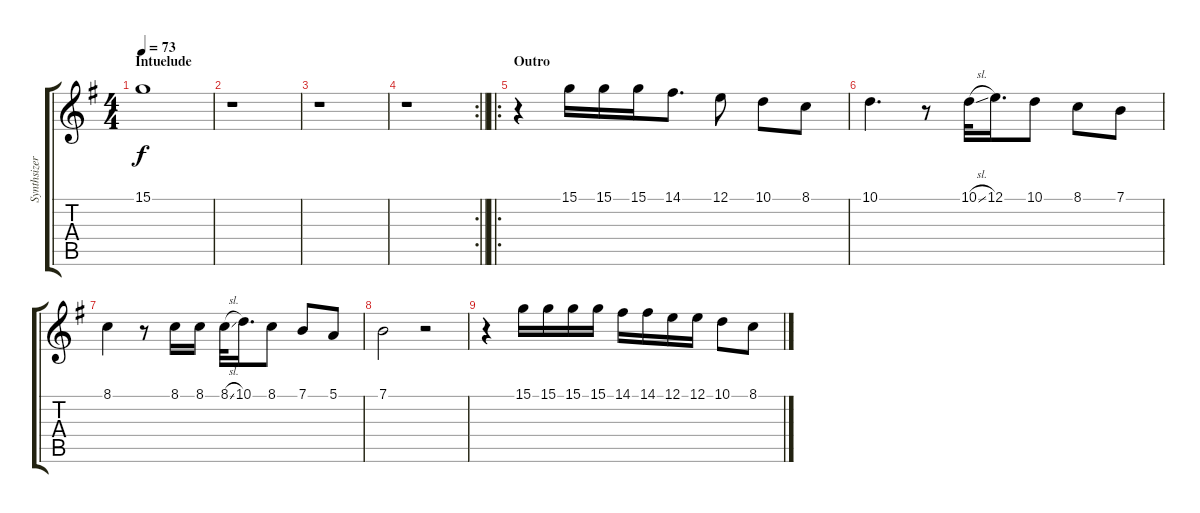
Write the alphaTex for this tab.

\track ("Synthsizer" "Synthsizer") {instrument ocarina}
\staff {score tabs}
\tuning (E4 B3 G3 D3 A2 E2) {hide}
\ts (4 4)
\section ("" "Intuelude")
\tempo 73
\clef g2
\ks g
15.1{t}.1{dy f volume 2} |
r.1 |
r.1 |
\rc 2
\barLineRight lightlight
r.1{volume 13} |
\ro
\section ("" "Outro")
r.4 15.1.16 15.1.16 15.1.16 14.1.8{d} 12.1.8 10.1.8 8.1.8 |
10.1.4{d volume 0} r.8 10.1{sl}.32 12.1.16{d} 10.1.8 8.1.8 7.1.8 |
8.1.4 r.8 8.1.16 8.1.16 8.1{sl}.32 10.1.16{d} 8.1.8 7.1.8 5.1.8 |
7.1.2 r.2 |
r.4 15.1.16 15.1.16 15.1.16 15.1.16 14.1.16 14.1.16 12.1.16 12.1.16 10.1.8 8.1.8
